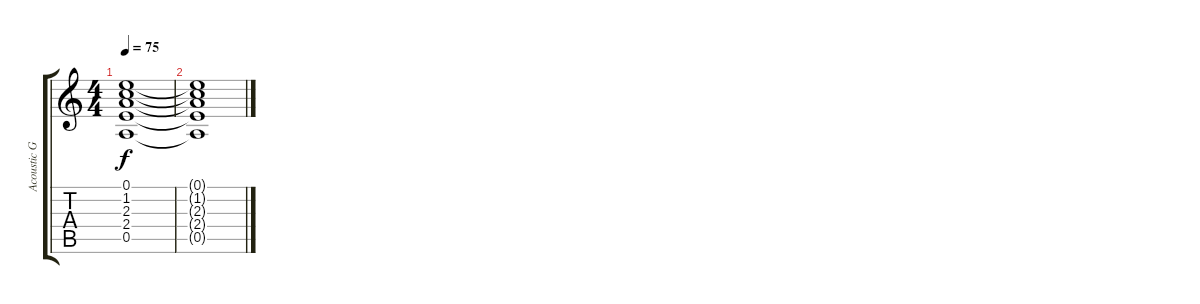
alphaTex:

\track ("Acoustic Guitar" "Acoustic G") {instrument acousticguitarsteel}
\staff {score tabs}
\tuning (E4 B3 G3 D3 A2 E2) {hide}
\ts (4 4)
\tempo 75
\clef g2
\ks c
(0.1 1.2 2.3 2.4 0.5).1{dy f} |
(0.1{t} 1.2{t} 2.3{t} 2.4{t} 0.5{t}).1
